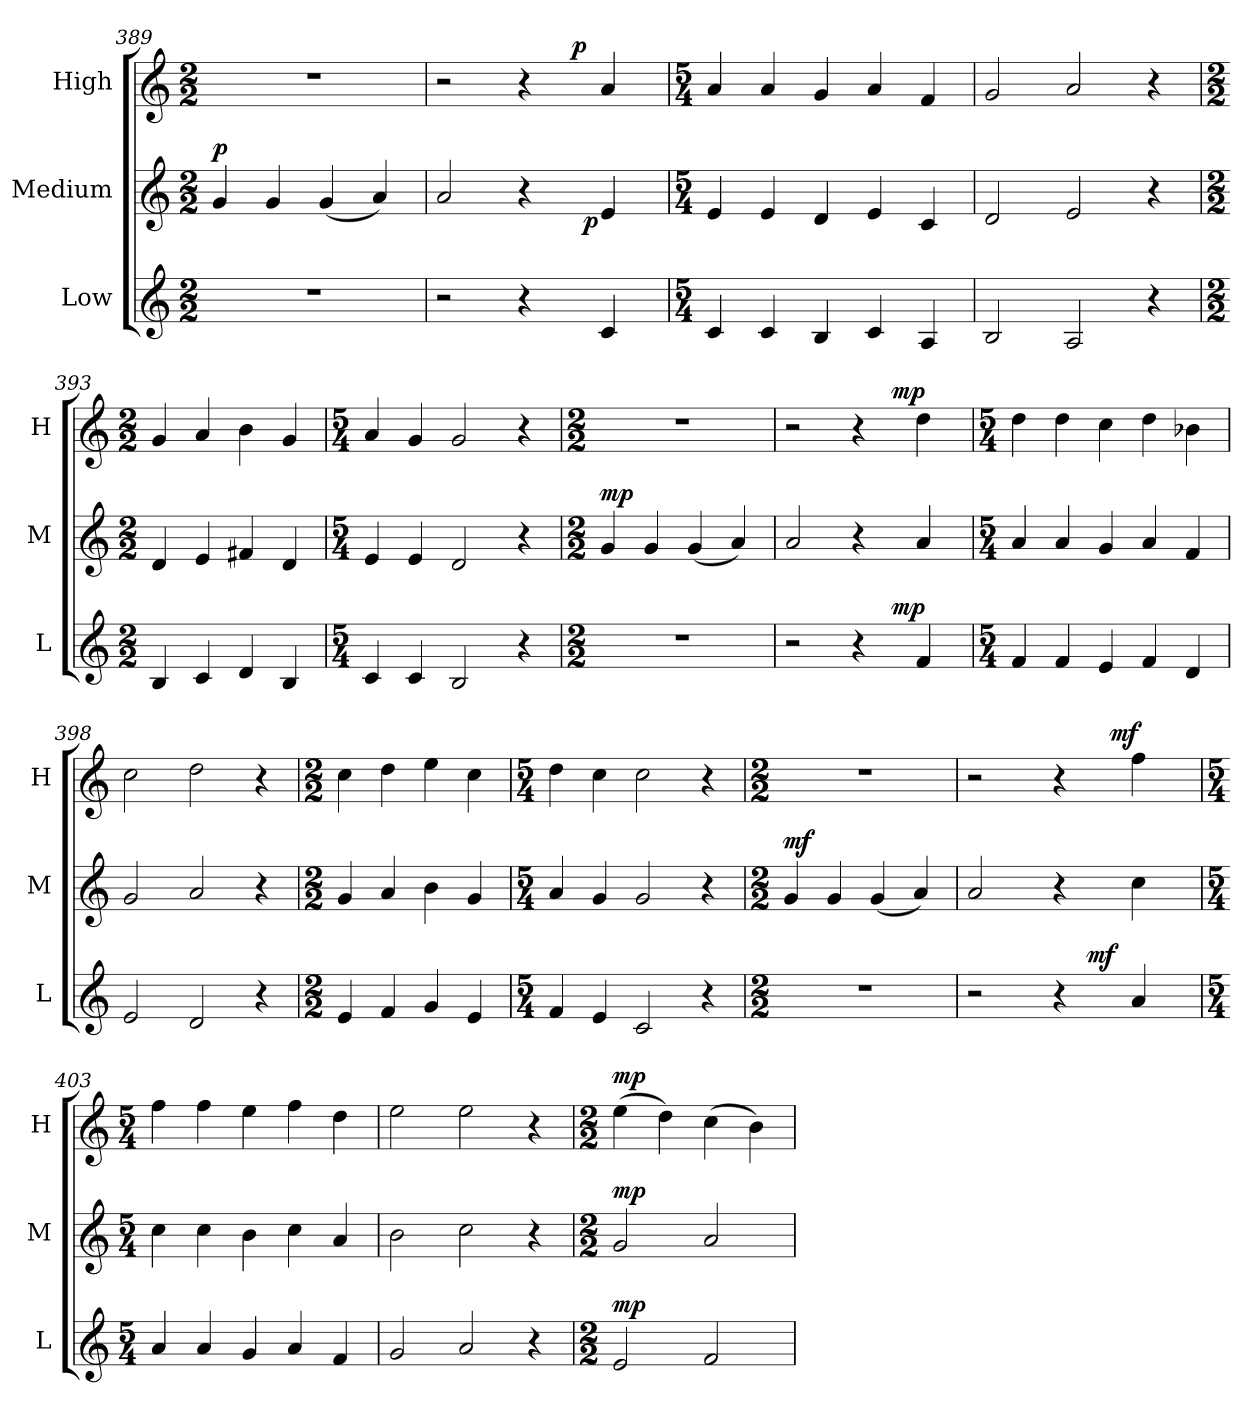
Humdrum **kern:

**kern	**dynam	**kern	**dynam	**kern	**dynam
*part3	*part3	*part2	*part2	*part1	*part1
*staff3	*staff3	*staff2	*staff2	*staff1	*staff1
*I"Low	*	*I"Medium	*	*I"High	*
*I'L	*	*I'M	*	*I'H	*
!!LO:PB:g=z
*clefG2	*	*clefG2	*	*clefG2	*
*k[]	*	*k[]	*	*k[]	*
*C:	*	*C:	*	*C:	*
*M2/2	*	*M2/2	*	*M2/2	*
=389	=389	=389	=389	=389	=389
!	!	!	!LO:DY:a	!	!
1r	.	4g/	p	1r	.
.	.	4g/	.	.	.
.	.	(<4g/	.	.	.
.	.	4a/)	.	.	.
=390	=390	=390	=390	=390	=390
*	*	*^	*	*^	*
2r	.	2a/	3%2ryy	.	2r	2ryy	.
4r	.	4r	.	.	4r	8.ryy	.
.	.	.	24ryy	.	.	.	.
!	!	!	!	!	!	!	!LO:DY:a
.	.	.	.	.	.	4ryy	p
!	!	!	!	!LO:DY:b	!	!	!
.	.	.	6..ryy	p	.	.	.
4c/	.	4e/	.	.	4a/	.	.
.	.	.	.	.	.	16ryy	.
*	*	*v	*v	*	*	*	*
*	*	*	*	*v	*v	*
=391	=391	=391	=391	=391	=391
*M5/4	*	*M5/4	*	*M5/4	*
4c/	.	4e/	.	4a/	.
4c/	.	4e/	.	4a/	.
4B/	.	4d/	.	4g/	.
4c/	.	4e/	.	4a/	.
4A/	.	4c/	.	4f/	.
=392	=392	=392	=392	=392	=392
2B/	.	2d/	.	2g/	.
2A/	.	2e/	.	2a/	.
4r	.	4r	.	4r	.
!!LO:LB:g=z
=393	=393	=393	=393	=393	=393
*M2/2	*	*M2/2	*	*M2/2	*
4B/	.	4d/	.	4g/	.
4c/	.	4e/	.	4a/	.
4d/	.	4f#X/	.	4b\	.
4B/	.	4d/	.	4g/	.
=394	=394	=394	=394	=394	=394
*M5/4	*	*M5/4	*	*M5/4	*
4c/	.	4e/	.	4a/	.
4c/	.	4e/	.	4g/	.
2B/	.	2d/	.	2g/	.
4r	.	4r	.	4r	.
=395	=395	=395	=395	=395	=395
*M2/2	*	*M2/2	*	*M2/2	*
!	!	!	!LO:DY:a	!	!
1r	.	4g/	mp	1r	.
.	.	4g/	.	.	.
.	.	(<4g/	.	.	.
.	.	4a/)	.	.	.
=396	=396	=396	=396	=396	=396
*^	*	*	*	*^	*
2r	2ryy	.	2a/	.	2r	2ryy	.
4r	8ryy	.	4r	.	4r	8ryy	.
.	32ryy	.	.	.	.	32ryy	.
!	!	!LO:DY:a	!	!	!	!	!LO:DY:a
.	4ryy	mp	.	.	.	4ryy	mp
4f/	.	.	4a/	.	4dd\	.	.
.	16.ryy	.	.	.	.	16.ryy	.
*v	*v	*	*	*	*v	*v	*
!!LO:LB:g=z
=397	=397	=397	=397	=397	=397
*M5/4	*	*M5/4	*	*M5/4	*
4f/	.	4a/	.	4dd\	.
4f/	.	4a/	.	4dd\	.
4e/	.	4g/	.	4cc\	.
4f/	.	4a/	.	4dd\	.
4d/	.	4f/	.	4b-X\	.
=398	=398	=398	=398	=398	=398
2e/	.	2g/	.	2cc\	.
2d/	.	2a/	.	2dd\	.
4r	.	4r	.	4r	.
=399	=399	=399	=399	=399	=399
*M2/2	*	*M2/2	*	*M2/2	*
4e/	.	4g/	.	4cc\	.
4f/	.	4a/	.	4dd\	.
4g/	.	4b\	.	4ee\	.
4e/	.	4g/	.	4cc\	.
=400	=400	=400	=400	=400	=400
*M5/4	*	*M5/4	*	*M5/4	*
4f/	.	4a/	.	4dd\	.
4e/	.	4g/	.	4cc\	.
2c/	.	2g/	.	2cc\	.
4r	.	4r	.	4r	.
!!LO:PB:g=z
=401	=401	=401	=401	=401	=401
*M2/2	*	*M2/2	*	*M2/2	*
!	!	!	!LO:DY:a	!	!
1r	.	4g/	mf	1r	.
.	.	4g/	.	.	.
.	.	(<4g/	.	.	.
.	.	4a/)	.	.	.
=402	=402	=402	=402	=402	=402
*^	*	*	*	*^	*
2r	3ryy	.	2a/	.	2r	3%2ryy	.
.	6ryy	.	.	.	.	.	.
4r	12ryy	.	4r	.	4r	.	.
.	48.ryy	.	.	.	.	.	.
!	!	!LO:DY:a	!	!	!	!	!
.	3ryy	mf	.	.	.	.	.
.	.	.	.	.	.	96ryy	.
!	!	!	!	!	!	!	!LO:DY:a
.	.	.	.	.	.	6ryy	mf
4a/	.	.	4cc\	.	4ff\	.	.
.	.	.	.	.	.	12...ryy	.
.	24ryy	.	.	.	.	.	.
.	96ryy	.	.	.	.	.	.
*v	*v	*	*	*	*v	*v	*
=403	=403	=403	=403	=403	=403
*M5/4	*	*M5/4	*	*M5/4	*
4a/	.	4cc\	.	4ff\	.
4a/	.	4cc\	.	4ff\	.
4g/	.	4b\	.	4ee\	.
4a/	.	4cc\	.	4ff\	.
4f/	.	4a/	.	4dd\	.
=404	=404	=404	=404	=404	=404
2g/	.	2b\	.	2ee\	.
2a/	.	2cc\	.	2ee\	.
4r	.	4r	.	4r	.
=405	=405	=405	=405	=405	=405
*M2/2	*	*M2/2	*	*M2/2	*
!	!LO:DY:a	!	!LO:DY:a	!	!LO:DY:a
2e/	mp	2g/	mp	(>4ee\	mp
.	.	.	.	4dd\)	.
2f/	.	2a/	.	(>4cc\	.
.	.	.	.	4b\)	.
=	=	=	=	=	=
*-	*-	*-	*-	*-	*-
